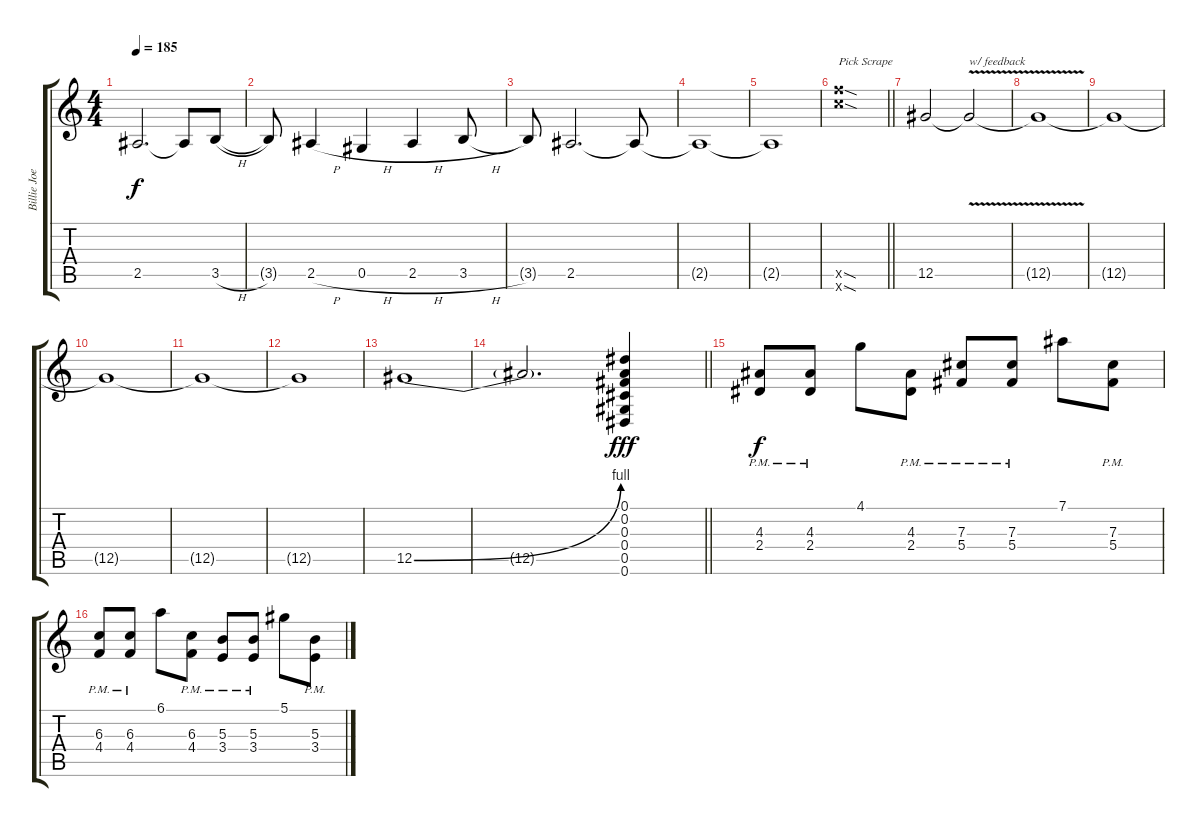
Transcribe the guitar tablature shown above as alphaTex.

\track ("Billie Joe" "Billie Joe") {instrument overdrivenguitar}
\staff {score tabs}
\tuning (Eb4 Bb3 Gb3 Db3 Ab2 Eb2) {hide}
\ts (4 4)
\tempo 185
\clef g2
\ks c
2.5.2{d dy f} 2.5{t}.8 3.5{h}.8 |
3.5{t}.8 2.5{h}.4 0.5{h}.4 2.5{h}.4 3.5{h}.8 |
3.5{t}.8 2.5.2{d} 2.5{t}.8 |
2.5{t}.1 |
2.5{t}.1 |
\barLineRight lightlight
(21.5{sod x} 21.6{sod x}).1{txt "Pick Scrape"} |
12.5.2 12.5{v t}.2{txt "w/ feedback"} |
12.5{t}.1 |
12.5{t}.1 |
12.5{t}.1 |
12.5{t}.1 |
12.5{t}.1 |
12.5{be (bend 0 0 60 4)}.1 |
\barLineRight lightlight
12.5{t}.2{d} (0.1 0.2 0.3 0.4 0.5 0.6).4{dy fff} |
(4.3{pm} 2.4{pm}).8{dy f} (4.3{pm} 2.4{pm}).8 4.1.8 (4.3{pm} 2.4{pm}).8 (7.3{pm} 5.4{pm}).8 (7.3{pm} 5.4{pm}).8 7.1.8 (7.3{pm} 5.4{pm}).8 |
(6.3{pm} 4.4{pm}).8 (6.3{pm} 4.4{pm}).8 6.1.8 (6.3{pm} 4.4{pm}).8 (5.3{pm} 3.4{pm}).8 (5.3{pm} 3.4{pm}).8 5.1.8 (5.3{pm} 3.4{pm}).8
